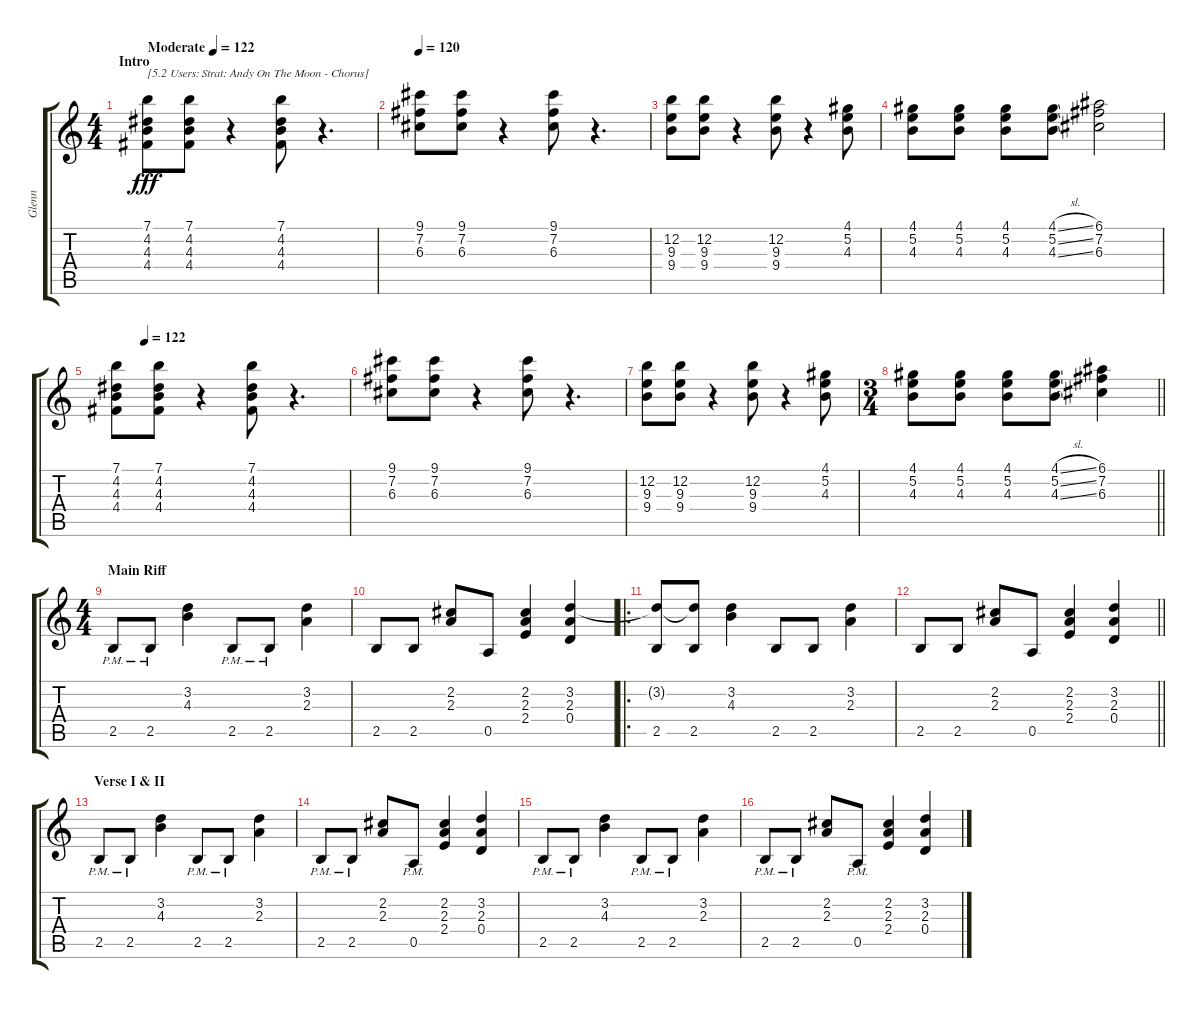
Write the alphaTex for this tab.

\track ("Glenn" "Glenn") {instrument electricguitarclean}
\staff {score tabs}
\tuning (E4 B3 G3 D3 A2 E2) {hide}
\ts (4 4)
\section ("" "Intro")
\tempo (122 "Moderate")
\tempo 119
\tempo (122 "Moderate")
\clef g2
\ks c
(7.1 4.2 4.3 4.4).8{txt "[5.2 Users: Strat: Andy On The Moon - Chorus]" dy fff instrument electricguitarclean} (7.1 4.2 4.3 4.4).8 r.4 (7.1 4.2 4.3 4.4).8 r.4{d} |
\tempo 120
(9.1 7.2 6.3).8 (9.1 7.2 6.3).8 r.4 (9.1 7.2 6.3).8 r.4{d} |
(12.2 9.3 9.4).8 (12.2 9.3 9.4).8 r.4 (12.2 9.3 9.4).8 r.4 (4.1 5.2 4.3).8 |
(4.1 5.2 4.3).8 (4.1 5.2 4.3).8 (4.1 5.2 4.3).8 (4.1{sl} 5.2{sl} 4.3{sl}).8 (6.1 7.2 6.3).2 |
\tempo (122 0.125)
(7.1 4.2 4.3 4.4).8 (7.1 4.2 4.3 4.4).8 r.4 (7.1 4.2 4.3 4.4).8 r.4{d} |
(9.1 7.2 6.3).8 (9.1 7.2 6.3).8 r.4 (9.1 7.2 6.3).8 r.4{d} |
(12.2 9.3 9.4).8 (12.2 9.3 9.4).8 r.4 (12.2 9.3 9.4).8 r.4 (4.1 5.2 4.3).8 |
\ts (3 4)
\barLineRight lightlight
(4.1 5.2 4.3).8 (4.1 5.2 4.3).8 (4.1 5.2 4.3).8 (4.1{sl} 5.2{sl} 4.3{sl}).8 (6.1 7.2 6.3).4 |
\ts (4 4)
\section ("" "Main Riff")
2.5{pm}.8{instrument electricguitarjazz} 2.5{pm}.8 (3.2 4.3).4 2.5{pm}.8 2.5{pm}.8 (3.2 2.3).4 |
2.5.8 2.5.8 (2.2 2.3).8 0.5.8 (2.2 2.3 2.4).4 (3.2 2.3 0.4).4 |
\ro
(3.2{t} 2.5).8 (3.2{t} 2.5).8 (3.2 4.3).4 2.5.8 2.5.8 (3.2 2.3).4 |
\barLineRight lightlight
2.5.8 2.5.8 (2.2 2.3).8 0.5.8 (2.2 2.3 2.4).4 (3.2 2.3 0.4).4 |
\section ("" "Verse I & II")
2.5{pm}.8 2.5{pm}.8 (3.2 4.3).4 2.5{pm}.8 2.5{pm}.8 (3.2 2.3).4 |
2.5{pm}.8 2.5{pm}.8 (2.2 2.3).8 0.5{pm}.8 (2.2 2.3 2.4).4 (3.2 2.3 0.4).4 |
2.5{pm}.8 2.5{pm}.8 (3.2 4.3).4 2.5{pm}.8 2.5{pm}.8 (3.2 2.3).4 |
2.5{pm}.8 2.5{pm}.8 (2.2 2.3).8 0.5{pm}.8 (2.2 2.3 2.4).4 (3.2 2.3 0.4).4
